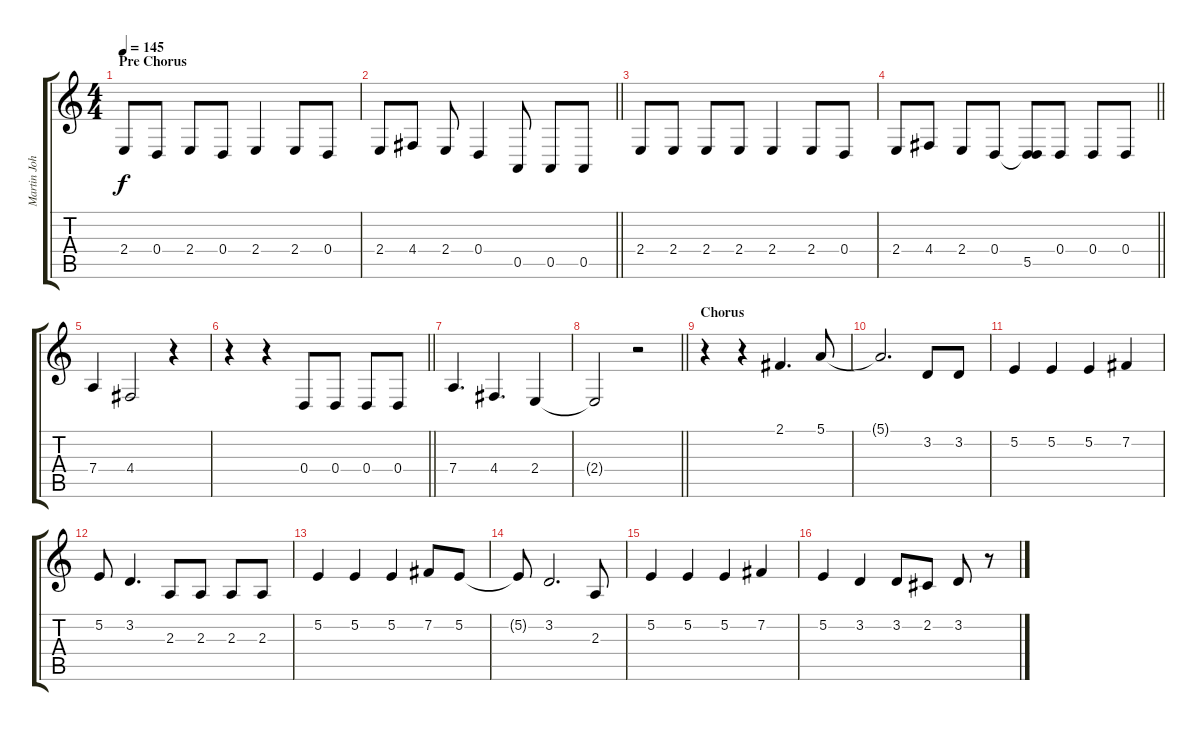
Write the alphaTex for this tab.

\track ("Martin Johnson (Vocals)" "Martin Joh") {instrument clarinet}
\staff {score tabs}
\tuning (E4 B3 G3 D3 A2 E2) {hide}
\ts (4 4)
\section ("" "Pre Chorus")
\tempo 145
\clef g2
\ks c
2.4.8{dy f} 0.4.8 2.4.8 0.4.8 2.4.4 2.4.8 0.4.8 |
\barLineRight lightlight
2.4.8 4.4.8 2.4.8 0.4.4 0.5.8 0.5.8 0.5.8 |
2.4.8 2.4.8 2.4.8 2.4.8 2.4.4 2.4.8 0.4.8 |
\barLineRight lightlight
2.4.8 4.4.8 2.4.8 0.4.8 (0.4{t} 5.5).8 0.4.8 0.4.8 0.4.8 |
7.4.4 4.4.2 r.4 |
\barLineRight lightlight
r.4 r.4 0.4.8 0.4.8 0.4.8 0.4.8 |
7.4.4{d} 4.4.4{d} 2.4.4 |
\barLineRight lightlight
2.4{t}.2 r.2 |
\section ("" "Chorus")
r.4 r.4 2.1.4{d} 5.1.8 |
5.1{t}.2{d} 3.2.8 3.2.8 |
5.2.4 5.2.4 5.2.4 7.2.4 |
5.2.8 3.2.4{d} 2.3.8 2.3.8 2.3.8 2.3.8 |
5.2.4 5.2.4 5.2.4 7.2.8 5.2.8 |
5.2{t}.8 3.2.2{d} 2.3.8 |
5.2.4 5.2.4 5.2.4 7.2.4 |
5.2.4 3.2.4 3.2.8 2.2.8 3.2.8 r.8
